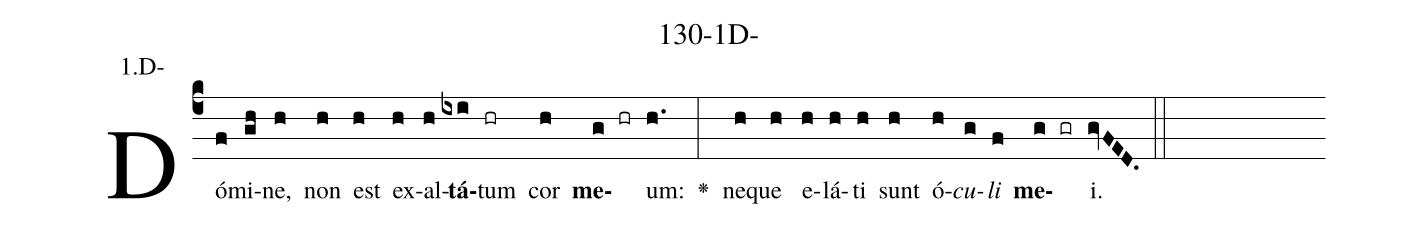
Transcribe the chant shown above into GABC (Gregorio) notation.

name: 130-1D-;
annotation: 1.D-;
%%
(c4)Dó(f)mi(gh)ne,(h) non(h) est(h) ex(h)al(h)<b>tá</b>(ixi)tum(hr) cor(h) <b>me</b>(g hr)um:(h.) <v>\greheightstar</v>(:) ne(h)que(h) e(h)lá(h)ti(h) sunt(h) ó(h)<i>cu</i>(g)<i>li</i>(f) <b>me</b>(g gr)i.(gvFED.) (::)


%E(h) u(h) o(g) u(f) a(g) e.(gvFED.) (::)
